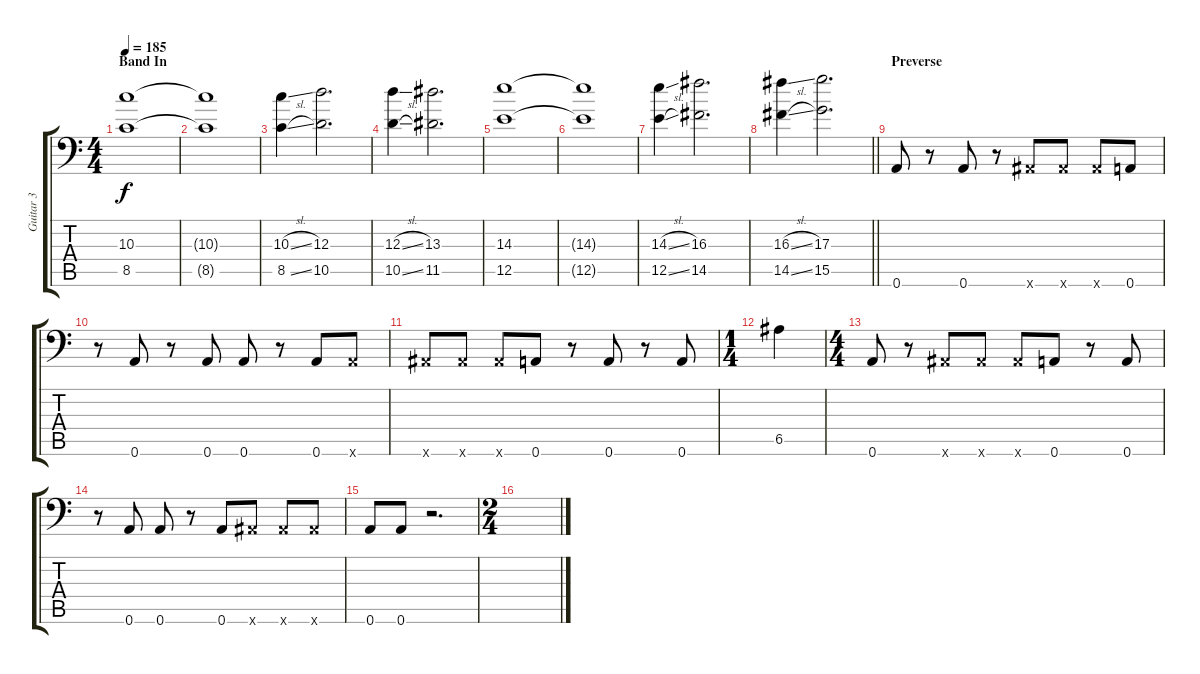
\track ("Guitar 3" "Guitar 3") {instrument distortionguitar}
\staff {score tabs}
\tuning (B3 Gb3 D3 A2 E2 A1) {hide}
\ts (4 4)
\section ("" "Band In")
\tempo 185
\clef f4
\ks c
(10.3 8.5).1{dy f} |
(10.3{t} 8.5{t}).1 |
(10.3{sl} 8.5{sl}).4 (12.3 10.5).2{d} |
(12.3{sl} 10.5{sl}).4 (13.3 11.5).2{d} |
(14.3 12.5).1 |
(14.3{t} 12.5{t}).1 |
(14.3{sl} 12.5{sl}).4 (16.3 14.5).2{d} |
\barLineRight lightlight
(16.3{sl} 14.5{sl}).4 (17.3 15.5).2{d} |
\section ("" "Preverse")
0.6.8 r.8 0.6.8 r.8 1.6{x}.8 1.6{x}.8 1.6{x}.8 0.6.8 |
r.8 0.6.8 r.8 0.6.8 0.6.8 r.8 0.6.8 0.6{x}.8 |
1.6{x}.8 1.6{x}.8 1.6{x}.8 0.6.8 r.8 0.6.8 r.8 0.6.8 |
\ts (1 4)
6.5.4 |
\ts (4 4)
0.6.8 r.8 1.6{x}.8 1.6{x}.8 1.6{x}.8 0.6.8 r.8 0.6.8 |
r.8 0.6.8 0.6.8 r.8 0.6.8 1.6{x}.8 1.6{x}.8 1.6{x}.8 |
0.6.8 0.6.8 r.2{d} |
\ts (2 4)
